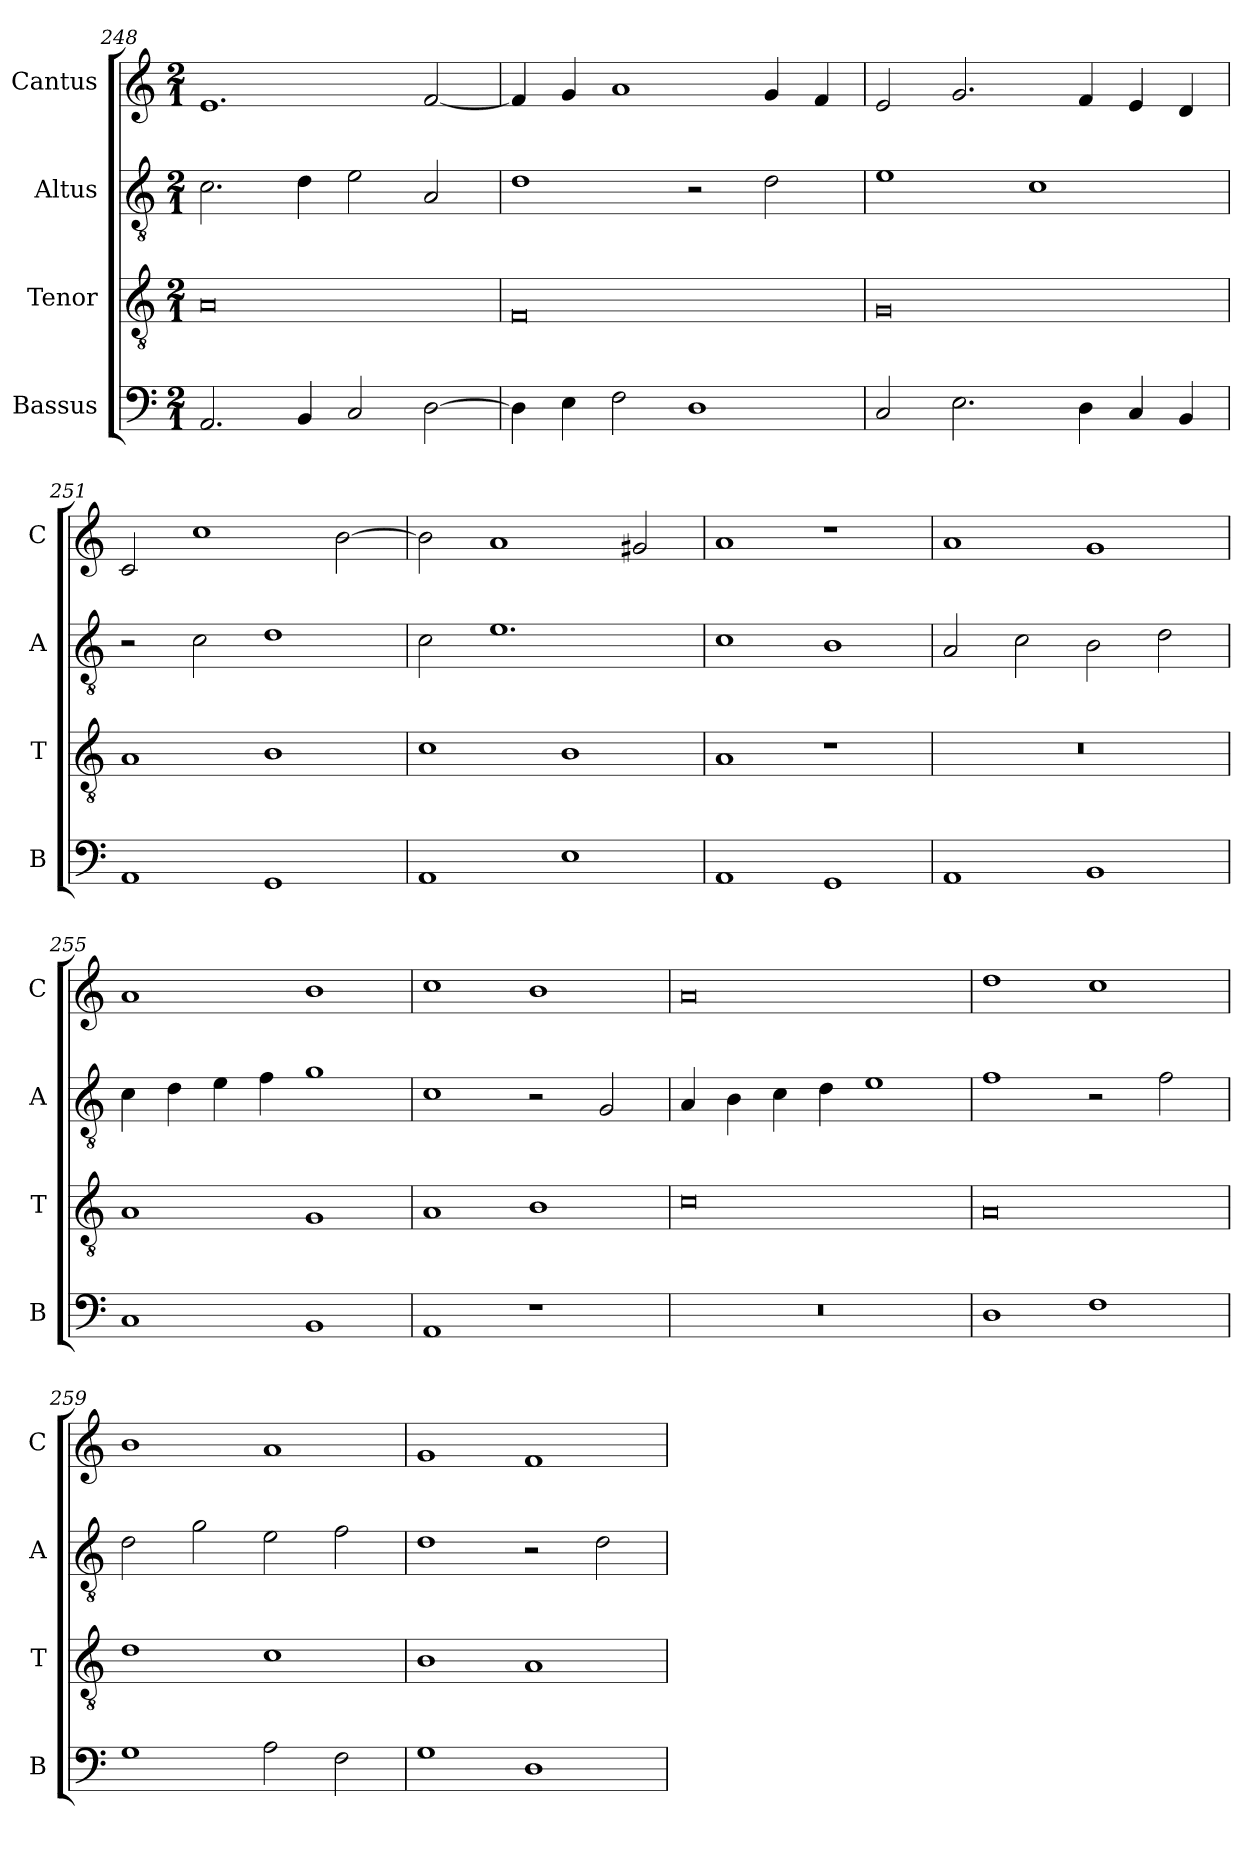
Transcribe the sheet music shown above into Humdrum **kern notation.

**kern	**kern	**kern	**kern
*part4	*part3	*part2	*part1
*staff4	*staff3	*staff2	*staff1
*I"Bassus	*I"Tenor	*I"Altus	*I"Cantus
*I'B	*I'T	*I'A	*I'C
*clefF4	*clefGv2	*clefGv2	*clefG2
*k[]	*k[]	*k[]	*k[]
*M2/1	*M2/1	*M2/1	*M2/1
=248	=248	=248	=248
2.AA	0A	2.c	1.e
4BB	.	4d	.
2C	.	2e	.
[2D	.	2A	[2f
=249	=249	=249	=249
4D]	0F	1d	4f]
4E	.	.	4g
2F	.	.	1a
1D	.	2r	.
.	.	2d	4g
.	.	.	4f
=250	=250	=250	=250
2C	0G	1e	2e
2.E	.	.	2.g
.	.	1c	.
4D	.	.	4f
4C	.	.	4e
4BB	.	.	4d
=251	=251	=251	=251
1AA	1A	2r	2c
.	.	2c	1cc
1GG	1B	1d	.
.	.	.	[2b
=252	=252	=252	=252
1AA	1c	2c	2b]
.	.	1.e	1a
1E	1B	.	.
.	.	.	2g#X
=253	=253	=253	=253
1AA	1A	1c	1a
1GG	1r	1B	1r
=254	=254	=254	=254
1AA	0r	2A	1a
.	.	2c	.
1BB	.	2B	1g
.	.	2d	.
=255	=255	=255	=255
1C	1A	4c	1a
.	.	4d	.
.	.	4e	.
.	.	4f	.
1BB	1G	1g	1b
=256	=256	=256	=256
1AA	1A	1c	1cc
1r	1B	2r	1b
.	.	2G	.
=257	=257	=257	=257
0r	0c	4A	0a
.	.	4B	.
.	.	4c	.
.	.	4d	.
.	.	1e	.
=258	=258	=258	=258
1D	0A	1f	1dd
1F	.	2r	1cc
.	.	2f	.
=259	=259	=259	=259
1G	1d	2d	1b
.	.	2g	.
2A	1c	2e	1a
2F	.	2f	.
=260	=260	=260	=260
1G	1B	1d	1g
1D	1A	2r	1f
.	.	2d	.
=	=	=	=
*-	*-	*-	*-
